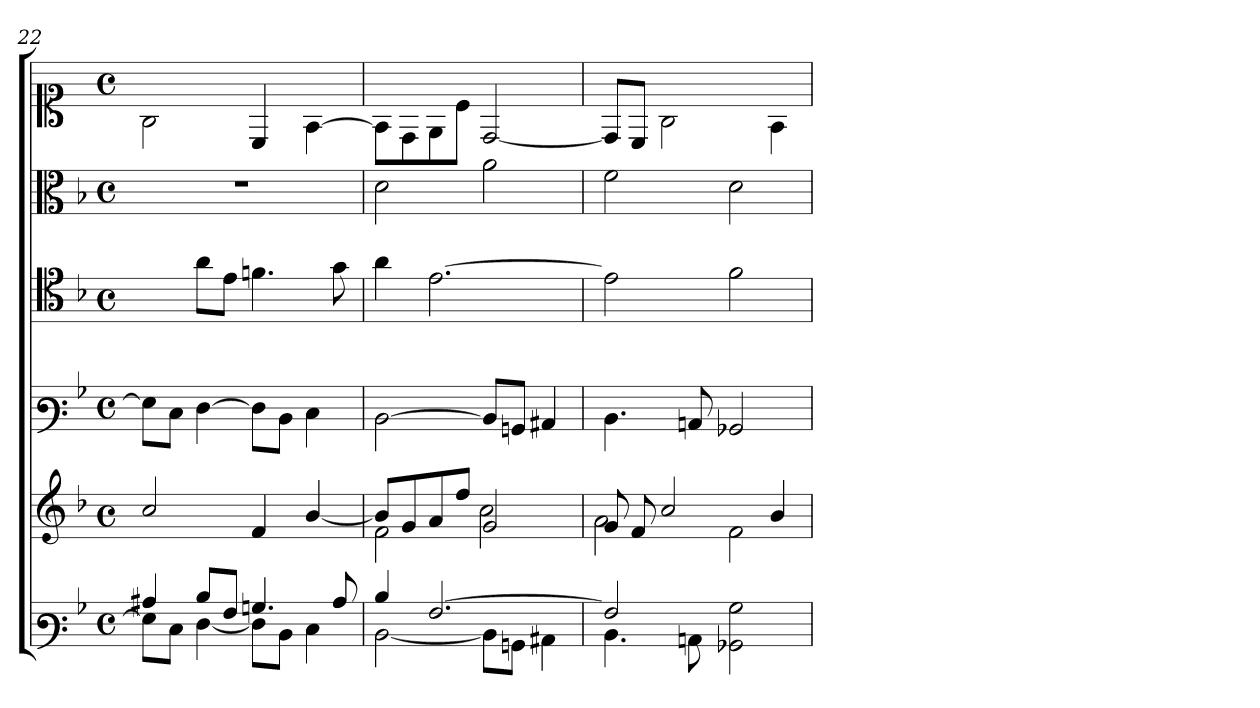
**kern	**kern	**kern	**kern	**kern	**kern
*part5	*part5	*part4	*part3	*part2	*part1
*staff6	*staff5	*staff4	*staff3	*staff2	*staff1
*clefF3	*clefG3	*clefF3	*clefC4	*clefC3	*clefC1
*k[b-]	*k[b-]	*k[b-]	*k[b-]	*k[b-]	*
*M4/4	*M4/4	*M4/4	*M4/4	*M4/4	*M4/4
*met(c)	*met(c)	*met(c)	*met(c)	*met(c)	*met(c)
=22	=22	=22	=22	=22	=22
*^	*	*	*	*	*
4c#X/	8G\L]	2a/	8G\L]	4ryy	1r	2G\
.	8E\J	.	8E\J	.	.	.
8d/L	[<4F\	.	[>4F\	8a\L	.	.
8A/J	.	.	.	8e\J	.	.
4.Bn/	8F\L]	4d/	8F\L]	4.fn\	.	4C/
.	8D\J	.	8D\J	.	.	.
.	4E\	[>4g/	4E\	.	.	[>4F\
8c#/	.	.	.	8g\	.	.
=23	=23	=23	=23	=23	=23	=23
*	*	*^	*	*	*	*
4d/	[<2D\	8g/L]	2d\	[>2D\	4a\	2d\	8F\L]
.	.	8e/	.	.	.	.	8D\
[>2.A/	.	8f/	.	.	[>2.e\	.	8E\
.	.	8dd/J	.	.	.	.	8c\J
.	8D\L]	2e/	2a\	8D/L]	.	2a\	[<2D/
.	8BBn\J	.	.	8BBn/J	.	.	.
.	4C#X\	.	.	4C#X/	.	.	.
=24	=24	=24	=24	=24	=24	=24	=24
2A/]	4.D\	8e/K	2f\	4.D\	2e\]	2f\	8D/L]
.	.	8d/k	.	.	.	.	8C/J
.	.	2a/	.	.	.	.	2G\
.	8Cn\	.	.	8Cn/	.	.	.
2ryy	2BB-X\ 2B-\	.	2d\	2BB-X/	2f\	2d\	.
.	.	4g/	.	.	.	.	4F\
*v	*v	*	*	*	*	*	*
*	*v	*v	*	*	*	*
=	=	=	=	=	=
*-	*-	*-	*-	*-	*-
